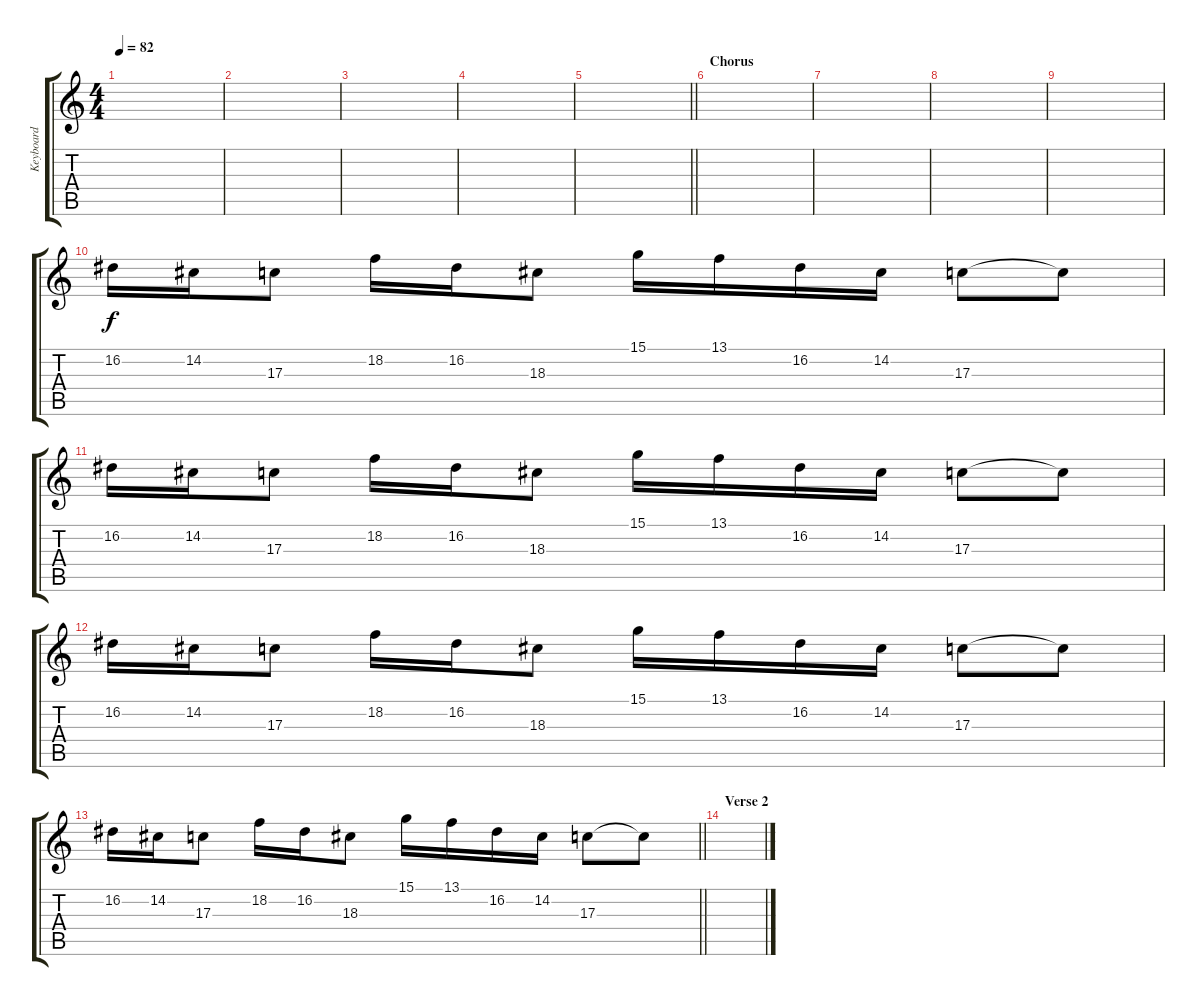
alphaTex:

\track ("Keyboard" "Keyboard") {instrument lead1square}
\staff {score tabs}
\tuning (E4 B3 G3 D3 A2 E2) {hide}
\ts (4 4)
\tempo 82
\clef g2
\ks c
|
|
|
|
\barLineRight lightlight
|
\section ("" "Chorus")
|
|
|
|
16.2.16{balance 16} 14.2.16 17.3.8{balance 0} 18.2.16 16.2.16 18.3.8{balance 16} 15.1.16 13.1.16 16.2.16{balance 0} 14.2.16 17.3.8 17.3{t}.8{balance 16} |
16.2.16{balance 16} 14.2.16 17.3.8{balance 0} 18.2.16 16.2.16 18.3.8{balance 16} 15.1.16 13.1.16 16.2.16{balance 0} 14.2.16 17.3.8 17.3{t}.8{balance 16} |
16.2.16{balance 16} 14.2.16 17.3.8{balance 0} 18.2.16 16.2.16 18.3.8{balance 16} 15.1.16 13.1.16 16.2.16{balance 0} 14.2.16 17.3.8 17.3{t}.8{balance 16} |
\barLineRight lightlight
16.2.16{balance 16} 14.2.16 17.3.8{balance 0} 18.2.16 16.2.16 18.3.8{balance 16} 15.1.16 13.1.16 16.2.16{balance 0} 14.2.16 17.3.8 17.3{t}.8{balance 16} |
\section ("" "Verse 2")
